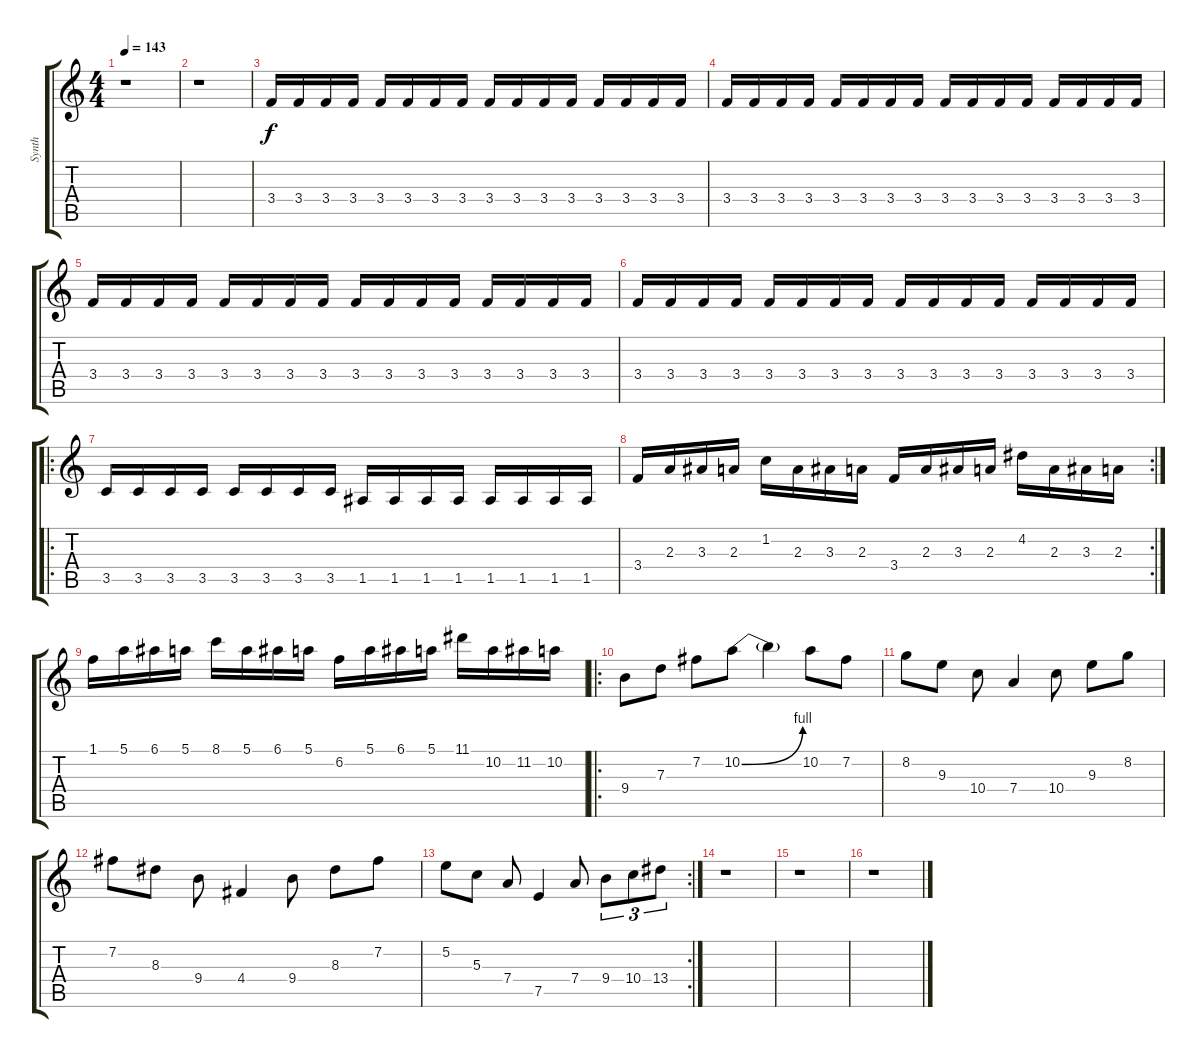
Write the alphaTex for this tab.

\track ("Synth" "Synth") {instrument synthbass1}
\staff {score tabs}
\tuning (E4 B3 G3 D3 A2 E2) {hide}
\ts (4 4)
\tempo 143
\clef g2
\ks c
r.1{dy f} |
r.1 |
3.4.16 3.4.16 3.4.16 3.4.16 3.4.16 3.4.16 3.4.16 3.4.16 3.4.16 3.4.16 3.4.16 3.4.16 3.4.16 3.4.16 3.4.16 3.4.16 |
3.4.16 3.4.16 3.4.16 3.4.16 3.4.16 3.4.16 3.4.16 3.4.16 3.4.16 3.4.16 3.4.16 3.4.16 3.4.16 3.4.16 3.4.16 3.4.16 |
3.4.16 3.4.16 3.4.16 3.4.16 3.4.16 3.4.16 3.4.16 3.4.16 3.4.16 3.4.16 3.4.16 3.4.16 3.4.16 3.4.16 3.4.16 3.4.16 |
3.4.16 3.4.16 3.4.16 3.4.16 3.4.16 3.4.16 3.4.16 3.4.16 3.4.16 3.4.16 3.4.16 3.4.16 3.4.16 3.4.16 3.4.16 3.4.16 |
\ro
3.5.16 3.5.16 3.5.16 3.5.16 3.5.16 3.5.16 3.5.16 3.5.16 1.5.16 1.5.16 1.5.16 1.5.16 1.5.16 1.5.16 1.5.16 1.5.16 |
\rc 2
3.4.16 2.3.16 3.3.16 2.3.16 1.2.16 2.3.16 3.3.16 2.3.16 3.4.16 2.3.16 3.3.16 2.3.16 4.2.16 2.3.16 3.3.16 2.3.16 |
1.1.16 5.1.16 6.1.16 5.1.16 8.1.16 5.1.16 6.1.16 5.1.16 6.2.16 5.1.16 6.1.16 5.1.16 11.1.16 10.2.16 11.2.16 10.2.16 |
\ro
9.4.8 7.3.8 7.2.8 10.2{be (bend 0 0 60 4)}.8 10.2{t}.4 10.2.8 7.2.8 |
8.2.8 9.3.8 10.4.8 7.4.4 10.4.8 9.3.8 8.2.8 |
7.2.8 8.3.8 9.4.8 4.4.4 9.4.8 8.3.8 7.2.8 |
\rc 2
5.2.8 5.3.8 7.4.8 7.5.4 7.4.8 9.4.8{tu (3 2)} 10.4.8{tu (3 2)} 13.4.8{tu (3 2)} |
r.1 |
r.1 |
r.1
